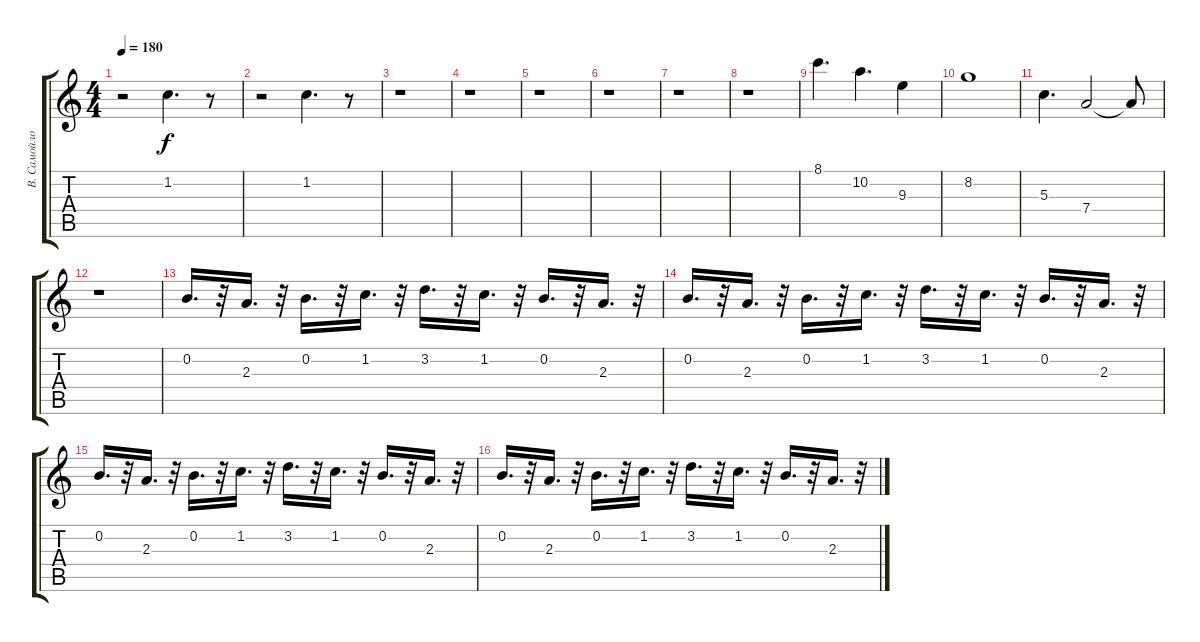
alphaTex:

\track ("В. Самойлов" "В. Самойло") {instrument distortionguitar}
\staff {score tabs}
\tuning (E4 B3 G3 D3 A2 E2) {hide}
\ts (4 4)
\tempo 180
\clef g2
\ks c
r.2{dy f} 1.2.4{d} r.8 |
r.2 1.2.4{d} r.8 |
r.1 |
r.1 |
r.1 |
r.1 |
r.1 |
r.1 |
8.1.4{d} 10.2.4{d} 9.3.4 |
8.2.1 |
5.3.4{d} 7.4.2 7.4{t}.8 |
r.1 |
0.2.16{d} r.32 2.3.16{d} r.32 0.2.16{d} r.32 1.2.16{d} r.32 3.2.16{d} r.32 1.2.16{d} r.32 0.2.16{d} r.32 2.3.16{d} r.32 |
0.2.16{d} r.32 2.3.16{d} r.32 0.2.16{d} r.32 1.2.16{d} r.32 3.2.16{d} r.32 1.2.16{d} r.32 0.2.16{d} r.32 2.3.16{d} r.32 |
0.2.16{d} r.32 2.3.16{d} r.32 0.2.16{d} r.32 1.2.16{d} r.32 3.2.16{d} r.32 1.2.16{d} r.32 0.2.16{d} r.32 2.3.16{d} r.32 |
0.2.16{d} r.32 2.3.16{d} r.32 0.2.16{d} r.32 1.2.16{d} r.32 3.2.16{d} r.32 1.2.16{d} r.32 0.2.16{d} r.32 2.3.16{d} r.32
